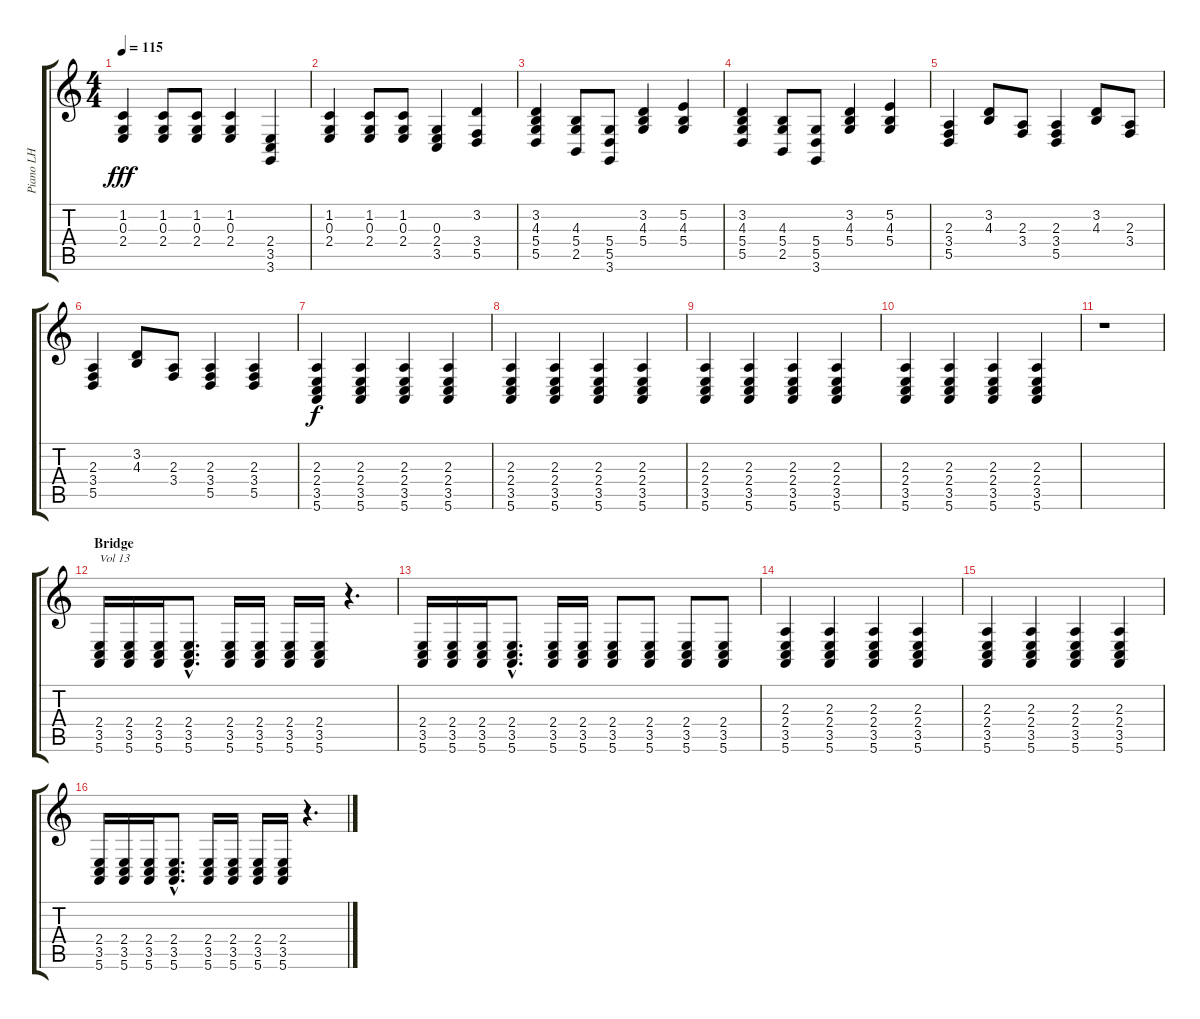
\track ("Piano LH" "Piano LH") {instrument acousticgrandpiano}
\staff {score tabs}
\tuning (E4 B3 G3 D3 A2 E2) {hide}
\ts (4 4)
\tempo 115
\clef g2
\ks c
(1.2 0.3 2.4).4{dy fff} (1.2 0.3 2.4).8 (1.2 0.3 2.4).8 (1.2 0.3 2.4).4 (2.4 3.5 3.6).4 |
(1.2 0.3 2.4).4 (1.2 0.3 2.4).8 (1.2 0.3 2.4).8 (0.3 2.4 3.5).4 (3.2 3.4 5.5).4 |
(3.2 4.3 5.4 5.5).4{volume 16} (4.3 5.4 2.5).8 (5.4 5.5 3.6).8 (3.2 4.3 5.4).4 (5.2 4.3 5.4).4 |
(3.2 4.3 5.4 5.5).4 (4.3 5.4 2.5).8 (5.4 5.5 3.6).8 (3.2 4.3 5.4).4 (5.2 4.3 5.4).4 |
(2.3 3.4 5.5).4 (3.2 4.3).8 (2.3 3.4).8 (2.3 3.4 5.5).4 (3.2 4.3).8 (2.3 3.4).8 |
(2.3 3.4 5.5).4 (3.2 4.3).8 (2.3 3.4).8 (2.3 3.4 5.5).4 (2.3 3.4 5.5).4 |
(2.3 2.4 3.5 5.6).4{dy f} (2.3 2.4 3.5 5.6).4 (2.3 2.4 3.5 5.6).4 (2.3 2.4 3.5 5.6).4 |
(2.3 2.4 3.5 5.6).4 (2.3 2.4 3.5 5.6).4 (2.3 2.4 3.5 5.6).4 (2.3 2.4 3.5 5.6).4 |
(2.3 2.4 3.5 5.6).4 (2.3 2.4 3.5 5.6).4 (2.3 2.4 3.5 5.6).4 (2.3 2.4 3.5 5.6).4 |
(2.3 2.4 3.5 5.6).4 (2.3 2.4 3.5 5.6).4 (2.3 2.4 3.5 5.6).4 (2.3 2.4 3.5 5.6).4 |
r.1 |
\section ("" "Bridge")
(2.4 3.5 5.6).16{txt "Vol 13" volume 13} (2.4 3.5 5.6).16 (2.4 3.5 5.6).16 (2.4{hac} 3.5{hac} 5.6{hac}).8{d} (2.4 3.5 5.6).16 (2.4 3.5 5.6).16 (2.4 3.5 5.6).16 (2.4 3.5 5.6).16 r.4{d} |
(2.4 3.5 5.6).16 (2.4 3.5 5.6).16 (2.4 3.5 5.6).16 (2.4{hac} 3.5{hac} 5.6{hac}).8{d} (2.4 3.5 5.6).16 (2.4 3.5 5.6).16 (2.4 3.5 5.6).8 (2.4 3.5 5.6).8 (2.4 3.5 5.6).8 (2.4 3.5 5.6).8 |
(2.3 2.4 3.5 5.6).4 (2.3 2.4 3.5 5.6).4 (2.3 2.4 3.5 5.6).4 (2.3 2.4 3.5 5.6).4 |
(2.3 2.4 3.5 5.6).4 (2.3 2.4 3.5 5.6).4 (2.3 2.4 3.5 5.6).4 (2.3 2.4 3.5 5.6).4 |
(2.4 3.5 5.6).16{volume 13} (2.4 3.5 5.6).16 (2.4 3.5 5.6).16 (2.4{hac} 3.5{hac} 5.6{hac}).8{d} (2.4 3.5 5.6).16 (2.4 3.5 5.6).16 (2.4 3.5 5.6).16 (2.4 3.5 5.6).16 r.4{d}
